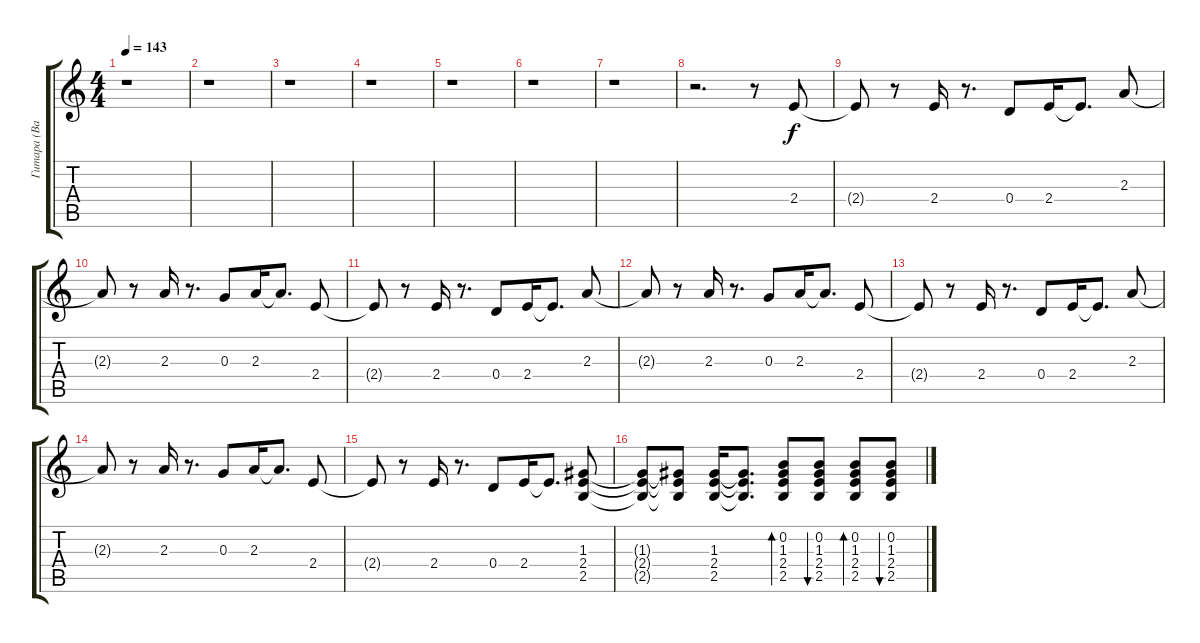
\track ("Гитара (Вадим)" "Гитара (Ва") {instrument electricguitarclean}
\staff {score tabs}
\tuning (E4 B3 G3 D3 A2 E2) {hide}
\ts (4 4)
\tempo 143
\clef g2
\ks c
r.1{dy f} |
r.1 |
r.1 |
r.1 |
r.1 |
r.1 |
r.1 |
r.2{d} r.8 2.4.8 |
2.4{t}.8 r.8 2.4.16 r.8{d} 0.4.8 2.4.16 2.4{t}.8{d} 2.3.8 |
2.3{t}.8 r.8 2.3.16 r.8{d} 0.3.8 2.3.16 2.3{t}.8{d} 2.4.8 |
2.4{t}.8 r.8 2.4.16 r.8{d} 0.4.8 2.4.16 2.4{t}.8{d} 2.3.8 |
2.3{t}.8 r.8 2.3.16 r.8{d} 0.3.8 2.3.16 2.3{t}.8{d} 2.4.8 |
2.4{t}.8 r.8 2.4.16 r.8{d} 0.4.8 2.4.16 2.4{t}.8{d} 2.3.8 |
2.3{t}.8 r.8 2.3.16 r.8{d} 0.3.8 2.3.16 2.3{t}.8{d} 2.4.8 |
2.4{t}.8 r.8 2.4.16 r.8{d} 0.4.8 2.4.16 2.4{t}.8{d} (1.3 2.4 2.5).8 |
(1.3{t} 2.4{t} 2.5{t}).8 (1.3{t} 2.4{t} 2.5{t}).8 (1.3 2.4 2.5).16 (1.3{t} 2.4{t} 2.5{t}).8{d} (0.2 1.3 2.4 2.5).8{bd 60} (0.2 1.3 2.4 2.5).8{bu 60} (0.2 1.3 2.4 2.5).8{bd 60} (0.2 1.3 2.4 2.5).8{bu 60}
